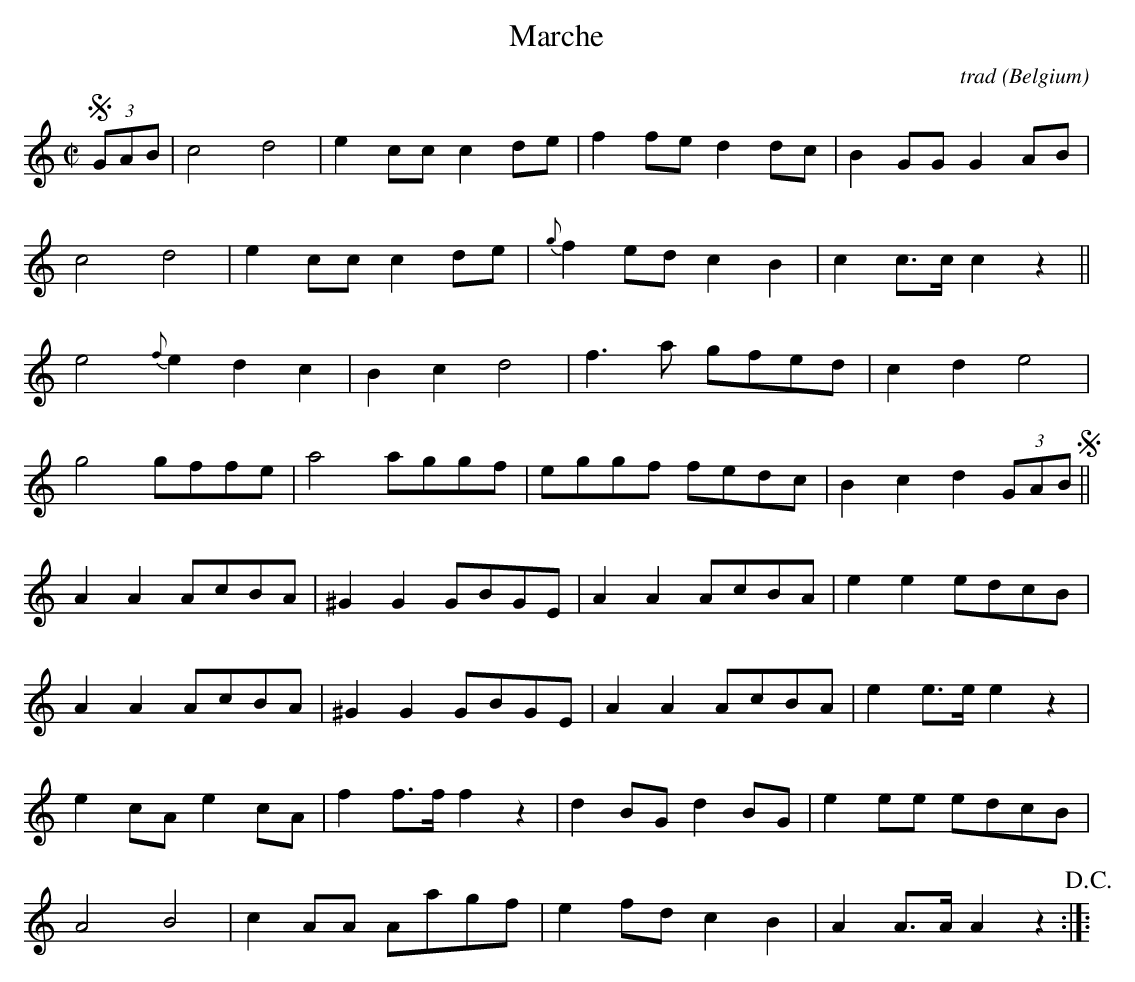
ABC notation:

X:1
T:Marche
C:trad
O:Belgium
M:C|
K:Cmaj
L:1/8
!segno!(3GAB|c4d4|e2cc c2de|f2fe d2dc|B2GG G2AB|
c4d4|e2cc c2de|{g}f2ed c2B2|c2c>c c2z2||
e4 {f}e2 d2c2|B2c2 d4|f2>a2 gfed|c2d2 e4|
g4 gffe|a4 aggf|eggf fedc|B2c2 d2(3GAB!segno!||
A2A2 AcBA|^G2G2 GBGE|A2A2 AcBA|e2e2 edcB|
A2A2 AcBA|^G2G2 GBGE|A2A2 AcBA|e2e>e e2z2|
e2cA e2cA|f2f>f f2z2|d2BG d2BG|e2ee edcB|
A4B4|c2AA Aagf|e2fd c2B2|A2A>A A2z2!D.C.!:|]:
